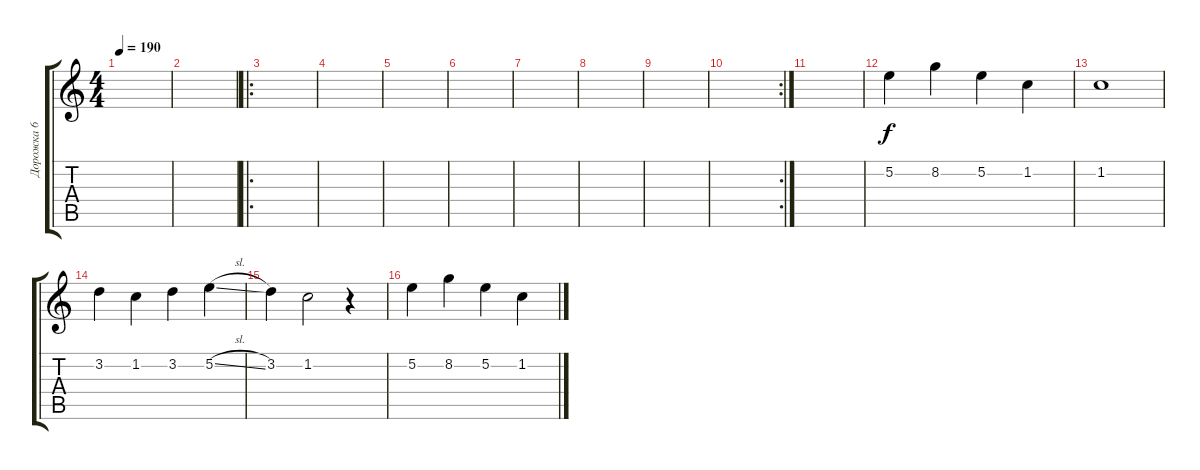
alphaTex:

\track ("Дорожка 6" "Дорожка 6") {instrument distortionguitar}
\staff {score tabs}
\tuning (E4 B3 G3 D3 A2 E2) {hide}
\ts (4 4)
\tempo 190
\clef g2
\ks c
|
|
\ro
|
|
|
|
|
|
|
\rc 2
|
|
5.2.4 8.2.4 5.2.4 1.2.4 |
1.2.1 |
3.2.4 1.2.4 3.2.4 5.2{sl}.4 |
3.2.4 1.2.2 r.4 |
5.2.4 8.2.4 5.2.4 1.2.4
